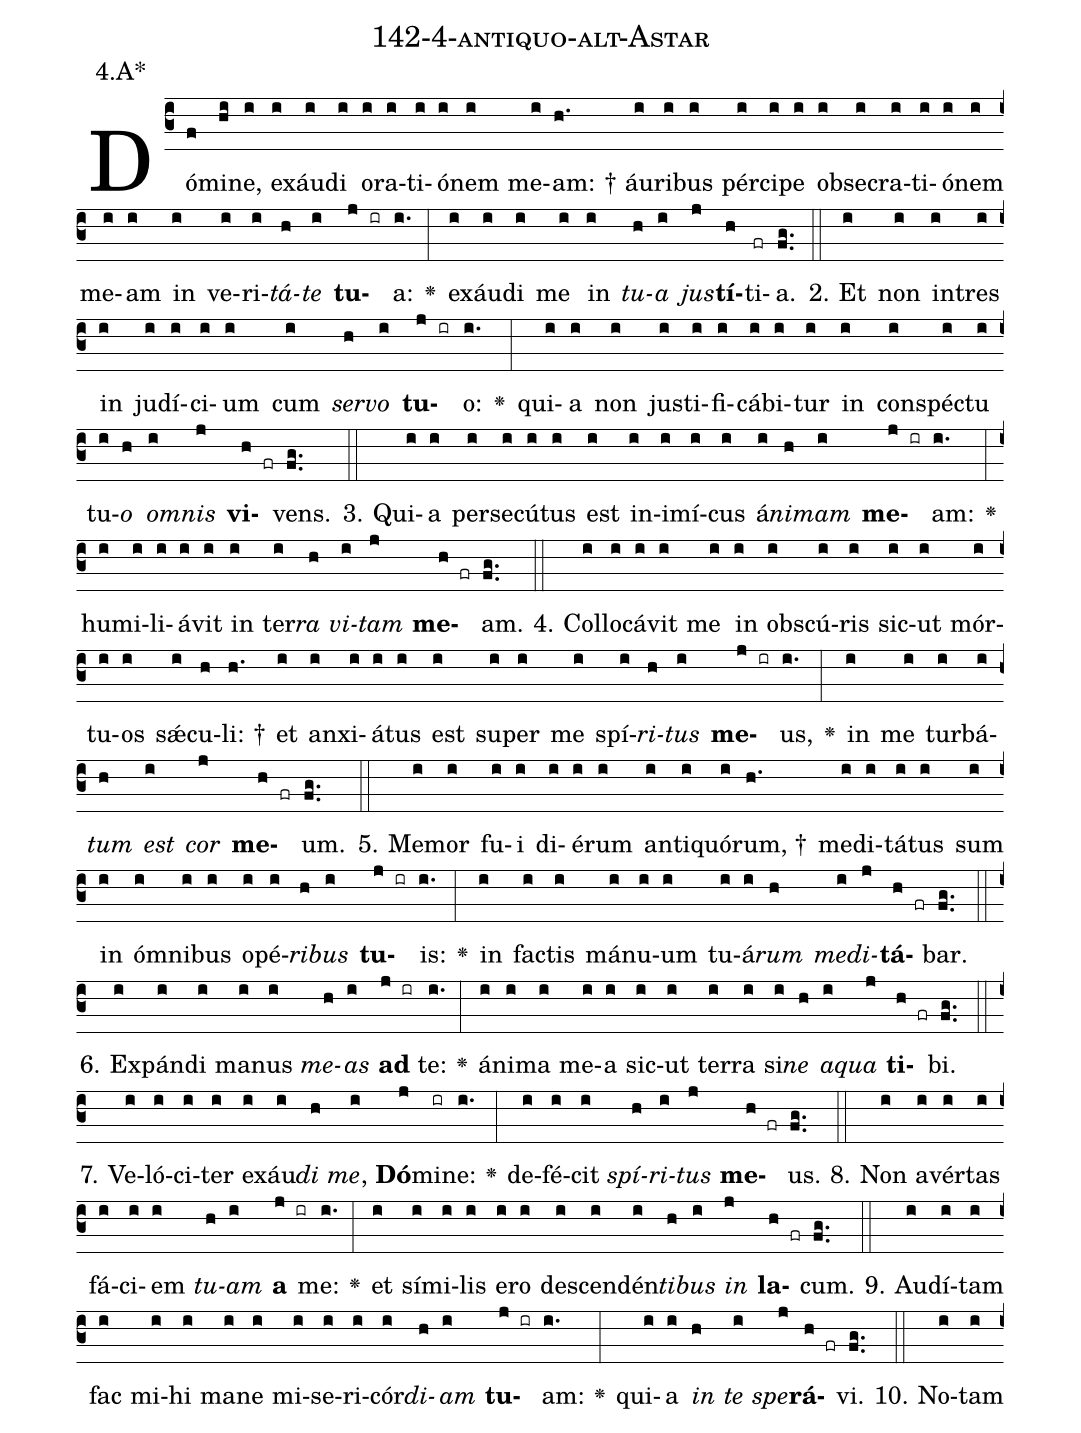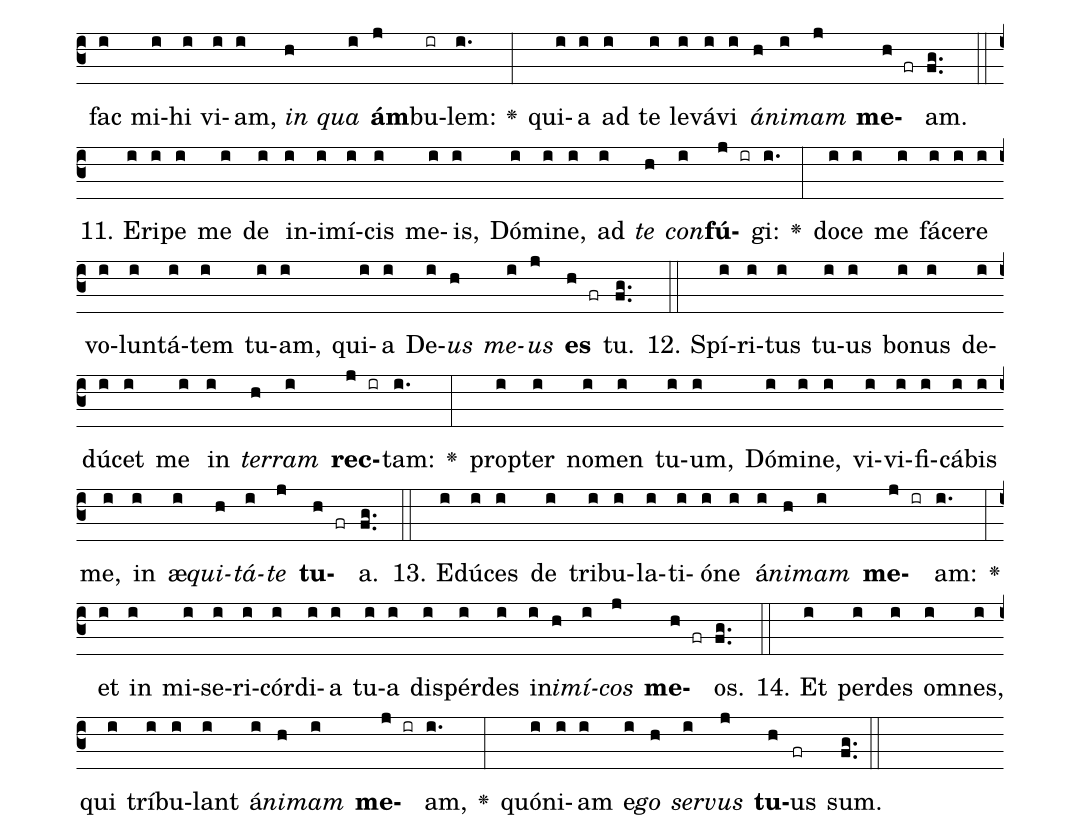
name: 142-4-antiquo-alt-Astar;
annotation: 4.A*;
%%
(c3)Dó(f)mi(hi)ne,(i) ex(i)áu(i)di(i) o(i)ra(i)ti(i)ó(i)nem(i) me(i)am: †(h.) áu(i)ri(i)bus(i) pér(i)ci(i)pe(i) ob(i)se(i)cra(i)ti(i)ó(i)nem(i) me(i)am(i) in(i) ve(i)ri(i)<i>tá</i>(h)<i>te</i>(i) <b>tu</b>(j ir)a:(i.) <v>\greheightstar</v>(:) ex(i)áu(i)di(i) me(i) in(i) <i>tu</i>(h)<i>a</i>(i) <i>jus</i>(j)<b>tí</b>(h)ti(fr)a.(fg..) (::)
2. Et(i) non(i) in(i)tres(i) in(i) ju(i)dí(i)ci(i)um(i) cum(i) <i>ser</i>(h)<i>vo</i>(i) <b>tu</b>(j ir)o:(i.) <v>\greheightstar</v>(:) qui(i)a(i) non(i) jus(i)ti(i)fi(i)cá(i)bi(i)tur(i) in(i) con(i)spéc(i)tu(i) tu(i)<i>o</i>(h) <i>om</i>(i)<i>nis</i>(j) <b>vi</b>(h fr)vens.(fg..) (::)
3. Qui(i)a(i) per(i)se(i)cú(i)tus(i) est(i) in(i)i(i)mí(i)cus(i) á(i)<i>ni</i>(h)<i>mam</i>(i) <b>me</b>(j ir)am:(i.) <v>\greheightstar</v>(:) hu(i)mi(i)li(i)á(i)vit(i) in(i) ter(i)<i>ra</i>(h) <i>vi</i>(i)<i>tam</i>(j) <b>me</b>(h fr)am.(fg..) (::)
4. Col(i)lo(i)cá(i)vit(i) me(i) in(i) obs(i)cú(i)ris(i) sic(i)ut(i) mór(i)tu(i)os(i) sǽ(i)cu(h)li: †(h.) et(i) an(i)xi(i)á(i)tus(i) est(i) su(i)per(i) me(i) spí(i)<i>ri</i>(h)<i>tus</i>(i) <b>me</b>(j ir)us,(i.) <v>\greheightstar</v>(:) in(i) me(i) tur(i)bá(i)<i>tum</i>(h) <i>est</i>(i) <i>cor</i>(j) <b>me</b>(h fr)um.(fg..) (::)
5. Me(i)mor(i) fu(i)i(i) di(i)é(i)rum(i) an(i)ti(i)quó(i)rum, †(h.) me(i)di(i)tá(i)tus(i) sum(i) in(i) óm(i)ni(i)bus(i) o(i)pé(i)<i>ri</i>(h)<i>bus</i>(i) <b>tu</b>(j ir)is:(i.) <v>\greheightstar</v>(:) in(i) fac(i)tis(i) má(i)nu(i)um(i) tu(i)á(i)<i>rum</i>(h) <i>me</i>(i)<i>di</i>(j)<b>tá</b>(h fr)bar.(fg..) (::)
6. Ex(i)pán(i)di(i) ma(i)nus(i) <i>me</i>(h)<i>as</i>(i) <b>ad</b>(j ir) te:(i.) <v>\greheightstar</v>(:) á(i)ni(i)ma(i) me(i)a(i) sic(i)ut(i) ter(i)ra(i) si(i)<i>ne</i>(h) <i>a</i>(i)<i>qua</i>(j) <b>ti</b>(h fr)bi.(fg..) (::)
7. Ve(i)ló(i)ci(i)ter(i) ex(i)áu(i)<i>di</i>(h) <i>me</i>,(i) <b>Dó</b>(j)mi(ir)ne:(i.) <v>\greheightstar</v>(:) de(i)fé(i)cit(i) <i>spí</i>(h)<i>ri</i>(i)<i>tus</i>(j) <b>me</b>(h fr)us.(fg..) (::)
8. Non(i) a(i)vér(i)tas(i) fá(i)ci(i)em(i) <i>tu</i>(h)<i>am</i>(i) <b>a</b>(j ir) me:(i.) <v>\greheightstar</v>(:) et(i) sí(i)mi(i)lis(i) e(i)ro(i) de(i)scen(i)dén(i)<i>ti</i>(h)<i>bus</i>(i) <i>in</i>(j) <b>la</b>(h fr)cum.(fg..) (::)
9. Au(i)dí(i)tam(i) fac(i) mi(i)hi(i) ma(i)ne(i) mi(i)se(i)ri(i)cór(i)<i>di</i>(h)<i>am</i>(i) <b>tu</b>(j ir)am:(i.) <v>\greheightstar</v>(:) qui(i)a(i) <i>in</i>(h) <i>te</i>(i) <i>spe</i>(j)<b>rá</b>(h fr)vi.(fg..) (::)
10. No(i)tam(i) fac(i) mi(i)hi(i) vi(i)am,(i) <i>in</i>(h) <i>qua</i>(i) <b>ám</b>(j)bu(ir)lem:(i.) <v>\greheightstar</v>(:) qui(i)a(i) ad(i) te(i) le(i)vá(i)vi(i) <i>á</i>(h)<i>ni</i>(i)<i>mam</i>(j) <b>me</b>(h fr)am.(fg..) (::)
11. E(i)ri(i)pe(i) me(i) de(i) in(i)i(i)mí(i)cis(i) me(i)is,(i) Dó(i)mi(i)ne,(i) ad(i) <i>te</i>(h) <i>con</i>(i)<b>fú</b>(j ir)gi:(i.) <v>\greheightstar</v>(:) do(i)ce(i) me(i) fá(i)ce(i)re(i) vo(i)lun(i)tá(i)tem(i) tu(i)am,(i) qui(i)a(i) De(i)<i>us</i>(h) <i>me</i>(i)<i>us</i>(j) <b>es</b>(h fr) tu.(fg..) (::)
12. Spí(i)ri(i)tus(i) tu(i)us(i) bo(i)nus(i) de(i)dú(i)cet(i) me(i) in(i) <i>ter</i>(h)<i>ram</i>(i) <b>rec</b>(j ir)tam:(i.) <v>\greheightstar</v>(:) prop(i)ter(i) no(i)men(i) tu(i)um,(i) Dó(i)mi(i)ne,(i) vi(i)vi(i)fi(i)cá(i)bis(i) me,(i) in(i) æ(i)<i>qui</i>(h)<i>tá</i>(i)<i>te</i>(j) <b>tu</b>(h fr)a.(fg..) (::)
13. E(i)dú(i)ces(i) de(i) tri(i)bu(i)la(i)ti(i)ó(i)ne(i) á(i)<i>ni</i>(h)<i>mam</i>(i) <b>me</b>(j ir)am:(i.) <v>\greheightstar</v>(:) et(i) in(i) mi(i)se(i)ri(i)cór(i)di(i)a(i) tu(i)a(i) dis(i)pér(i)des(i) in(i)<i>i</i>(h)<i>mí</i>(i)<i>cos</i>(j) <b>me</b>(h fr)os.(fg..) (::)
14. Et(i) per(i)des(i) om(i)nes,(i) qui(i) trí(i)bu(i)lant(i) á(i)<i>ni</i>(h)<i>mam</i>(i) <b>me</b>(j ir)am,(i.) <v>\greheightstar</v>(:) quón(i)i(i)am(i) e(i)<i>go</i>(h) <i>ser</i>(i)<i>vus</i>(j) <b>tu</b>(h)us(fr) sum.(fg..) (::)
